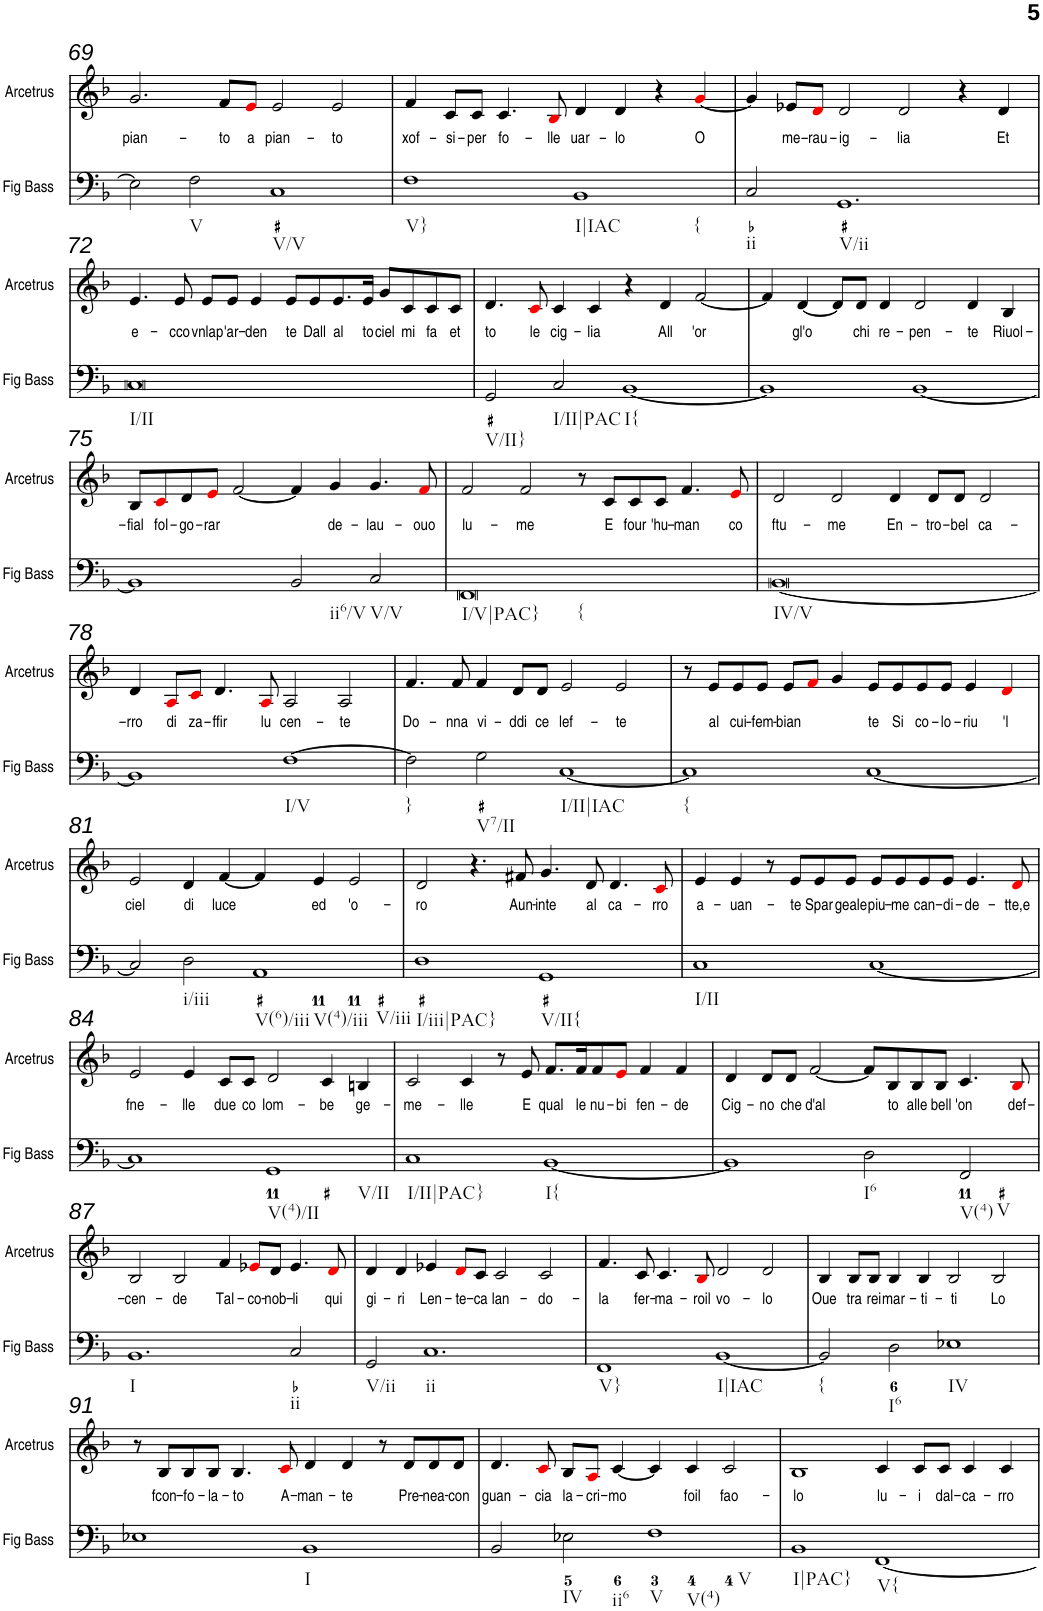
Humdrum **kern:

**kern	**kern	**text
*part2	*part1	*part1
*staff2	*staff1	*staff1
*I"Fig Bass	*I"Arcetrus	*
*I'Fig Bass	*I'Arcetrus	*
!!LO:PB:g=z
*clefF4	*clefG2	*
*k[b-]	*k[b-]	*
*M4/2	*M4/2	*
=69	=69	=69
!	!	!LO:LY:b
2E-\]	2.g/	pian-
!LO:TX:b:t=V	!	!
2F\	.	.
!	!	!LO:LY:b
.	8f/L	-to
!	!	!LO:LY:b
.	8ei/J	a
!LO:TX:b:t=V/V	!	!
!	!	!LO:LY:b
1C	2e/	pian-
!	!	!LO:LY:b
.	2e/	-to
=70	=70	=70
!LO:TX:b:t=V}	!	!
!	!	!LO:LY:b
1F	4f/	xof-
!	!	!LO:LY:b
.	8c/L	-si-
!	!	!LO:LY:b
.	8c/J	-per
!	!	!LO:LY:b
.	4.c/	fo-
!	!	!LO:LY:b
.	8B-i/	-lle
!LO:TX:b:t=I|IAC	!	!
!LO:TX:b:t={	!	!
!	!	!LO:LY:b
1BB-	4d/	uar-
!	!	!LO:LY:b
.	4d/	-lo
.	4r	.
!	!	!LO:LY:b
.	[4gi/	O
=71	=71	=71
!LO:TX:b:t=ii	!	!
2C/	4g/]	.
!	!	!LO:LY:b
.	8e-X/L	me-
!	!	!LO:LY:b
.	8di/J	-rau-
!LO:TX:b:t=V/ii	!	!
!	!	!LO:LY:b
1.GG	2d/	-ig-
!	!	!LO:LY:b
.	2d/	-lia
.	4r	.
!	!	!LO:LY:b
.	4d/	Et
!!LO:LB:g=z
=72	=72	=72
!LO:TX:b:t=I/II	!	!
!	!	!LO:LY:b
0C	4.e/	e-
!	!	!LO:LY:b
.	8e/	-cco
!	!	!LO:LY:b
.	8e/L	vnlap
!	!	!LO:LY:b
.	8e/J	'ar-
!	!	!LO:LY:b
.	4e/	-den
!	!	!LO:LY:b
.	8e/L	te
!	!	!LO:LY:b
.	8e/	Dall
!	!	!LO:LY:b
.	8.e/	al
!	!	!LO:LY:b
.	16e/Jk	to
!	!	!LO:LY:b
.	8g/L	ciel
!	!	!LO:LY:b
.	8c/	mi
!	!	!LO:LY:b
.	8c/	fa
!	!	!LO:LY:b
.	8c/J	et
=73	=73	=73
!LO:TX:b:t=V/II}	!	!
!	!	!LO:LY:b
2GG/	4.d/	to
!	!	!LO:LY:b
.	8ci/	le
!LO:TX:b:t=I/II|PAC	!	!
!	!	!LO:LY:b
2C/	4c/	cig-
!	!	!LO:LY:b
.	4c/	-lia
!LO:TX:b:t=I{	!	!
[1BB-	4r	.
!	!	!LO:LY:b
.	4d/	All
!	!	!LO:LY:b
.	[2f/	'or
=74	=74	=74
1BB-]	4f/]	.
!	!	!LO:LY:b
.	[4d/	gl'o
.	8d/L]	.
!	!	!LO:LY:b
.	8d/J	chi
!	!	!LO:LY:b
.	4d/	re-
!	!	!LO:LY:b
[1BB-	2d/	-pen-
!	!	!LO:LY:b
.	4d/	-te
!	!	!LO:LY:b
.	4B-/	Riuol-
!!LO:LB:g=z
=75	=75	=75
!	!	!LO:LY:b
1BB-]	8B-/L	-fial
!	!	!LO:LY:b
.	8ci/	fol-
!	!	!LO:LY:b
.	8d/	-go-
!	!	!LO:LY:b
.	8ei/J	-rar
.	[2f/	.
!LO:TX:b:t=ii6/V	!	!
2BB-/	4f/]	.
!	!	!LO:LY:b
.	4g/	de-
!LO:TX:b:t=V/V	!	!
!	!	!LO:LY:b
2C/	4.g/	-lau-
!	!	!LO:LY:b
.	8fi/	-ouo
=76	=76	=76
!LO:TX:b:t=I/V|PAC}	!	!
!LO:TX:b:t={	!	!
!	!	!LO:LY:b
0FF	2f/	lu-
!	!	!LO:LY:b
.	2f/	-me
.	8r	.
!	!	!LO:LY:b
.	8c/L	E
!	!	!LO:LY:b
.	8c/	four
!	!	!LO:LY:b
.	8c/J	'hu-
!	!	!LO:LY:b
.	4.f/	-man
!	!	!LO:LY:b
.	8ei/	co
=77	=77	=77
!LO:TX:b:t=IV/V	!	!
!	!	!LO:LY:b
[0BB-	2d/	ftu-
!	!	!LO:LY:b
.	2d/	-me
!	!	!LO:LY:b
.	4d/	En-
!	!	!LO:LY:b
.	8d/L	-tro-
!	!	!LO:LY:b
.	8d/J	-bel
!	!	!LO:LY:b
.	2d/	ca-
!!LO:LB:g=z
=78	=78	=78
!	!	!LO:LY:b
1BB-]	4d/	-rro
!	!	!LO:LY:b
.	8Ai/L	di
!	!	!LO:LY:b
.	8ci/J	za-
!	!	!LO:LY:b
.	4.d/	-ffir
!	!	!LO:LY:b
.	8Ai/	lu
!LO:TX:b:t=I/V	!	!
!	!	!LO:LY:b
[1F	2A/	cen-
!	!	!LO:LY:b
.	2A/	-te
=79	=79	=79
!LO:TX:b:t=}	!	!
!	!	!LO:LY:b
2F\]	4.f/	Do-
!	!	!LO:LY:b
.	8f/	-nna
!LO:TX:b:t=V7/II	!	!
!	!	!LO:LY:b
2G\	4f/	vi-
!	!	!LO:LY:b
.	8d/L	-ddi
!	!	!LO:LY:b
.	8d/J	ce
!LO:TX:b:t=I/II|IAC	!	!
!	!	!LO:LY:b
[1C	2e/	lef-
!	!	!LO:LY:b
.	2e/	-te
=80	=80	=80
!LO:TX:b:t={	!	!
1C]	8r	.
!	!	!LO:LY:b
.	8e/L	al
!	!	!LO:LY:b
.	8e/	cui-
!	!	!LO:LY:b
.	8e/J	-fem-
!	!	!LO:LY:b
.	8e/L	-bian
.	8fi/J	.
.	4g/	.
!	!	!LO:LY:b
[1C	8e/L	te
!	!	!LO:LY:b
.	8e/	Si
!	!	!LO:LY:b
.	8e/	co-
!	!	!LO:LY:b
.	8e/J	-lo-
!	!	!LO:LY:b
.	4e/	-riu
!	!	!LO:LY:b
.	4di/	'l
!!LO:LB:g=z
=81	=81	=81
!	!	!LO:LY:b
2C/]	2e/	ciel
!LO:TX:b:t=i/iii	!	!
!	!	!LO:LY:b
2D\	4d/	di
!	!	!LO:LY:b
.	[4f/	luce
!LO:TX:b:t=V(6)/iii	!	!
!LO:TX:b:t=V(4)/iii	!	!
!LO:TX:b:t=V/iii	!	!
1AA	4f/]	.
!	!	!LO:LY:b
.	4e/	ed
!	!	!LO:LY:b
.	2e/	'o-
=82	=82	=82
!LO:TX:b:t=I/iii|PAC}	!	!
!	!	!LO:LY:b
1D	2d/	-ro
.	4.r	.
!	!	!LO:LY:b
.	8f#X/	Aun-
!LO:TX:b:t=V/II{	!	!
!	!	!LO:LY:b
1GG	4.g/	-inte
!	!	!LO:LY:b
.	8d/	al
!	!	!LO:LY:b
.	4.d/	ca-
!	!	!LO:LY:b
.	8ci/	-rro
=83	=83	=83
!LO:TX:b:t=I/II	!	!
!	!	!LO:LY:b
1C	4e/	a-
!	!	!LO:LY:b
.	4e/	-uan-
.	8r	.
!	!	!LO:LY:b
.	8e/L	-te
!	!	!LO:LY:b
.	8e/	Spar
!	!	!LO:LY:b
.	8e/J	geale
!	!	!LO:LY:b
[1C	8e/L	piu-
!	!	!LO:LY:b
.	8e/	-me
!	!	!LO:LY:b
.	8e/	can-
!	!	!LO:LY:b
.	8e/J	-di-
!	!	!LO:LY:b
.	4.e/	-de-
!	!	!LO:LY:b
.	8di/	-tte,e
!!LO:LB:g=z
=84	=84	=84
!	!	!LO:LY:b
1C]	2e/	fne-
!	!	!LO:LY:b
.	4e/	-lle
!	!	!LO:LY:b
.	8c/L	due
!	!	!LO:LY:b
.	8c/J	co
!LO:TX:b:t=V(4)/II	!	!
!LO:TX:b:t=V/II	!	!
!	!	!LO:LY:b
1GG	2d/	lom-
!	!	!LO:LY:b
.	4c/	-be
!	!	!LO:LY:b
.	4Bn/	ge-
=85	=85	=85
!LO:TX:b:t=I/II|PAC}	!	!
!	!	!LO:LY:b
1C	2c/	-me-
!	!	!LO:LY:b
.	4c/	-lle
.	8r	.
!	!	!LO:LY:b
.	8e/	E
!LO:TX:b:t=I{	!	!
!	!	!LO:LY:b
[1BB-	8.f/L	qual
!	!	!LO:LY:b
.	16f/K	le
!	!	!LO:LY:b
.	8f/	nu-
!	!	!LO:LY:b
.	8ei/J	-bi
!	!	!LO:LY:b
.	4f/	fen-
!	!	!LO:LY:b
.	4f/	-de
=86	=86	=86
!	!	!LO:LY:b
1BB-]	4d/	Cig-
!	!	!LO:LY:b
.	8d/L	-no
!	!	!LO:LY:b
.	8d/J	che
!	!	!LO:LY:b
.	[2f/	d'al
!LO:TX:b:t=I6	!	!
2D\	8f/L]	.
!	!	!LO:LY:b
.	8B-/	to
!	!	!LO:LY:b
.	8B-/	alle
!	!	!LO:LY:b
.	8B-/J	bell
!LO:TX:b:t=V(4)	!	!
!LO:TX:b:t=V	!	!
!	!	!LO:LY:b
2FF/	4.c/	'on
!	!	!LO:LY:b
.	8B-i/	def-
!!LO:LB:g=z
=87	=87	=87
!LO:TX:b:t=I	!	!
!	!	!LO:LY:b
1.BB-	2B-/	-cen-
!	!	!LO:LY:b
.	2B-/	-de
!	!	!LO:LY:b
.	4f/	Tal-
!	!	!LO:LY:b
.	8e-Xi/L	-co-
!	!	!LO:LY:b
.	8d/J	-nob-
!LO:TX:b:t=ii	!	!
!	!	!LO:LY:b
2C/	4.e-/	-li
!	!	!LO:LY:b
.	8di/	qui
=88	=88	=88
!LO:TX:b:t=V/ii	!	!
!	!	!LO:LY:b
2GG/	4d/	gi-
!	!	!LO:LY:b
.	4d/	-ri
!LO:TX:b:t=ii	!	!
!	!	!LO:LY:b
1.C	4e-X/	Len-
!	!	!LO:LY:b
.	8di/L	-te-
!	!	!LO:LY:b
.	8c/J	-ca
!	!	!LO:LY:b
.	2c/	lan-
!	!	!LO:LY:b
.	2c/	-do-
=89	=89	=89
!LO:TX:b:t=V}	!	!
!	!	!LO:LY:b
1FF	4.f/	-la
!	!	!LO:LY:b
.	8c/	fer-
!	!	!LO:LY:b
.	4.c/	-ma-
!	!	!LO:LY:b
.	8B-i/	-roil
!LO:TX:b:t=I|IAC	!	!
!	!	!LO:LY:b
[1BB-	2d/	vo-
!	!	!LO:LY:b
.	2d/	-lo
=90	=90	=90
!LO:TX:b:t={	!	!
!	!	!LO:LY:b
2BB-/]	4B-/	Oue
!	!	!LO:LY:b
.	8B-/L	tra
!	!	!LO:LY:b
.	8B-/J	rei
!LO:TX:b:t=I6	!	!
!	!	!LO:LY:b
2D\	4B-/	mar-
!	!	!LO:LY:b
.	4B-/	-ti-
!LO:TX:b:t=IV	!	!
!	!	!LO:LY:b
1E-X	2B-/	-ti
!	!	!LO:LY:b
.	2B-/	Lo
!!LO:LB:g=z
=91	=91	=91
1E-X	8r	.
!	!	!LO:LY:b
.	8B-/L	fcon-
!	!	!LO:LY:b
.	8B-/	-fo-
!	!	!LO:LY:b
.	8B-/J	-la-
!	!	!LO:LY:b
.	4.B-/	-to
!	!	!LO:LY:b
.	8ci/	A-
!LO:TX:b:t=I	!	!
!	!	!LO:LY:b
1BB-	4d/	-man-
!	!	!LO:LY:b
.	4d/	-te
.	8r	.
!	!	!LO:LY:b
.	8d/L	Pre-
!	!	!LO:LY:b
.	8d/	-nea-
!	!	!LO:LY:b
.	8d/J	-con
=92	=92	=92
!	!	!LO:LY:b
2BB-/	4.d/	guan-
!	!	!LO:LY:b
.	8ci/	-cia
!LO:TX:b:t=IV	!	!
!LO:TX:b:t=ii6	!	!
!	!	!LO:LY:b
2E-X\	8B-/L	la-
!	!	!LO:LY:b
.	8Ai/J	-cri-
!	!	!LO:LY:b
.	[4c/	-mo
!LO:TX:b:t=V	!	!
!LO:TX:b:t=V(4)	!	!
!LO:TX:b:t=V	!	!
1F	4c/]	.
!	!	!LO:LY:b
.	4c/	foil
!	!	!LO:LY:b
.	2c/	fao-
=93	=93	=93
!LO:TX:b:t=I|PAC}	!	!
!	!	!LO:LY:b
1BB-	1B-	-lo
!LO:TX:b:t=V{	!	!
!	!	!LO:LY:b
[1FF	4c/	lu-
!	!	!LO:LY:b
.	8c/L	-i
!	!	!LO:LY:b
.	8c/J	dal-
!	!	!LO:LY:b
.	4c/	-ca-
!	!	!LO:LY:b
.	4c/	-rro
=	=	=
*-	*-	*-
